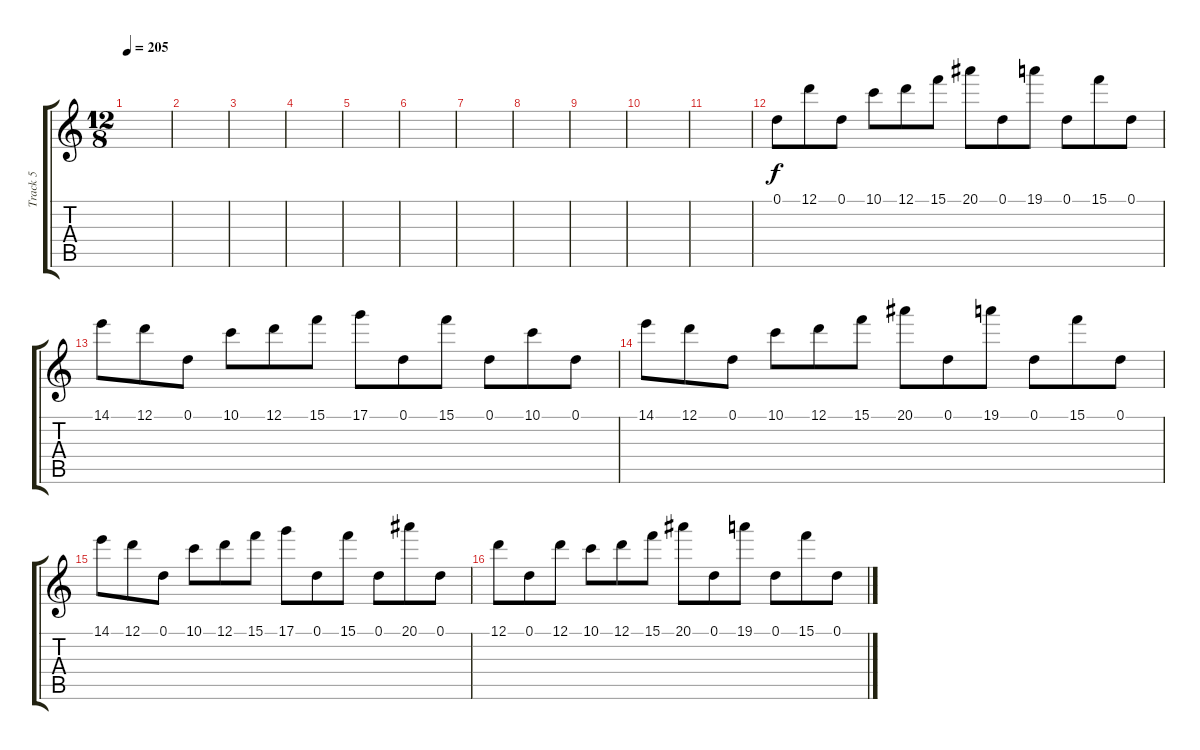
\track ("Track 5" "Track 5") {instrument overdrivenguitar}
\staff {score tabs}
\tuning (D4 A3 F3 C3 G2 C2) {hide}
\ts (12 8)
\tempo 205
\clef g2
\ks c
|
|
|
|
|
|
|
|
|
|
|
0.1.8 12.1.8 0.1.8 10.1.8 12.1.8 15.1.8 20.1.8 0.1.8 19.1.8 0.1.8 15.1.8 0.1.8 |
14.1.8 12.1.8 0.1.8 10.1.8 12.1.8 15.1.8 17.1.8 0.1.8 15.1.8 0.1.8 10.1.8 0.1.8 |
14.1.8 12.1.8 0.1.8 10.1.8 12.1.8 15.1.8 20.1.8 0.1.8 19.1.8 0.1.8 15.1.8 0.1.8 |
14.1.8 12.1.8 0.1.8 10.1.8 12.1.8 15.1.8 17.1.8 0.1.8 15.1.8 0.1.8 20.1.8 0.1.8 |
12.1.8 0.1.8 12.1.8 10.1.8 12.1.8 15.1.8 20.1.8 0.1.8 19.1.8 0.1.8 15.1.8 0.1.8
